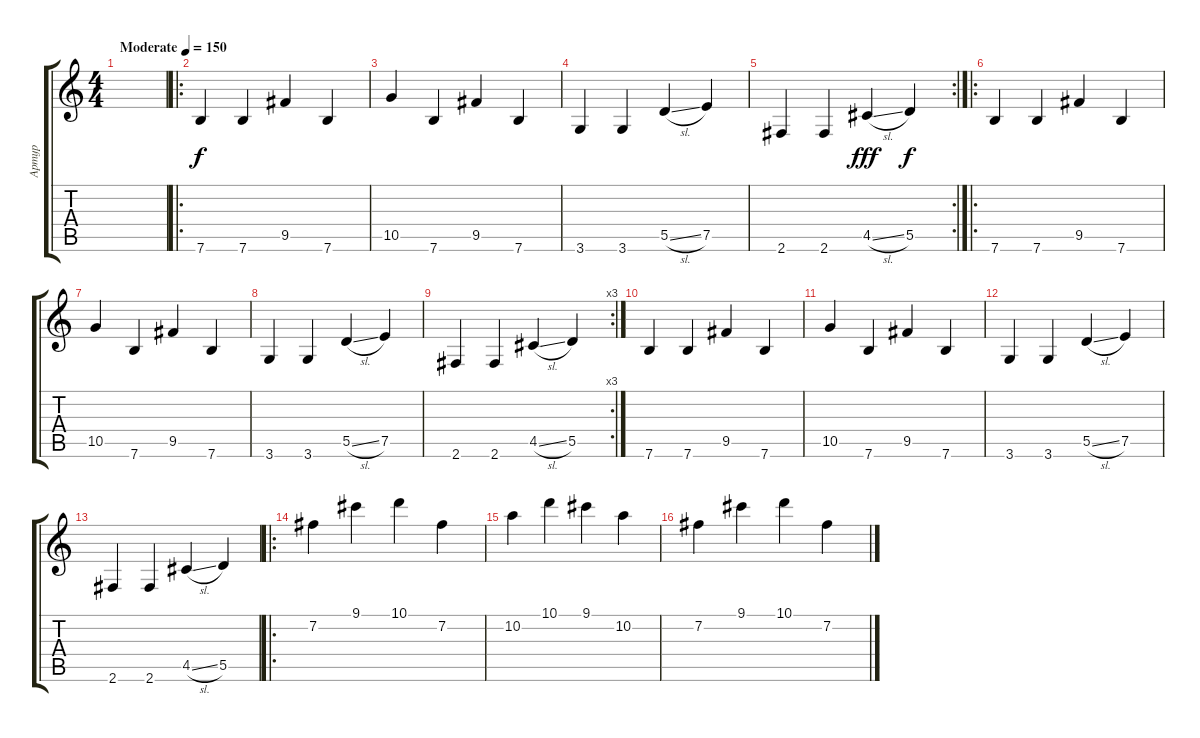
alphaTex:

\track ("Артур" "Артур") {instrument distortionguitar}
\staff {score tabs}
\tuning (E4 B3 G3 D3 A2 E2) {hide}
\ts (4 4)
\tempo (150 "Moderate")
\clef g2
\ks c
|
\ro
7.6.4 7.6.4{dy f} 9.5.4 7.6.4 |
10.5.4 7.6.4 9.5.4 7.6.4 |
3.6.4 3.6.4 5.5{sl}.4 7.5.4 |
\rc 2
2.6.4 2.6.4 4.5{sl}.4{dy fff} 5.5.4{dy f} |
\ro
7.6.4 7.6.4 9.5.4 7.6.4 |
10.5.4 7.6.4 9.5.4 7.6.4 |
3.6.4 3.6.4 5.5{sl}.4 7.5.4 |
\rc 3
2.6.4 2.6.4 4.5{sl}.4 5.5.4 |
7.6.4 7.6.4 9.5.4 7.6.4 |
10.5.4 7.6.4 9.5.4 7.6.4 |
3.6.4 3.6.4 5.5{sl}.4 7.5.4 |
2.6.4 2.6.4 4.5{sl}.4 5.5.4 |
\ro
7.2.4 9.1.4 10.1.4 7.2.4 |
10.2.4 10.1.4 9.1.4 10.2.4 |
7.2.4 9.1.4 10.1.4 7.2.4
